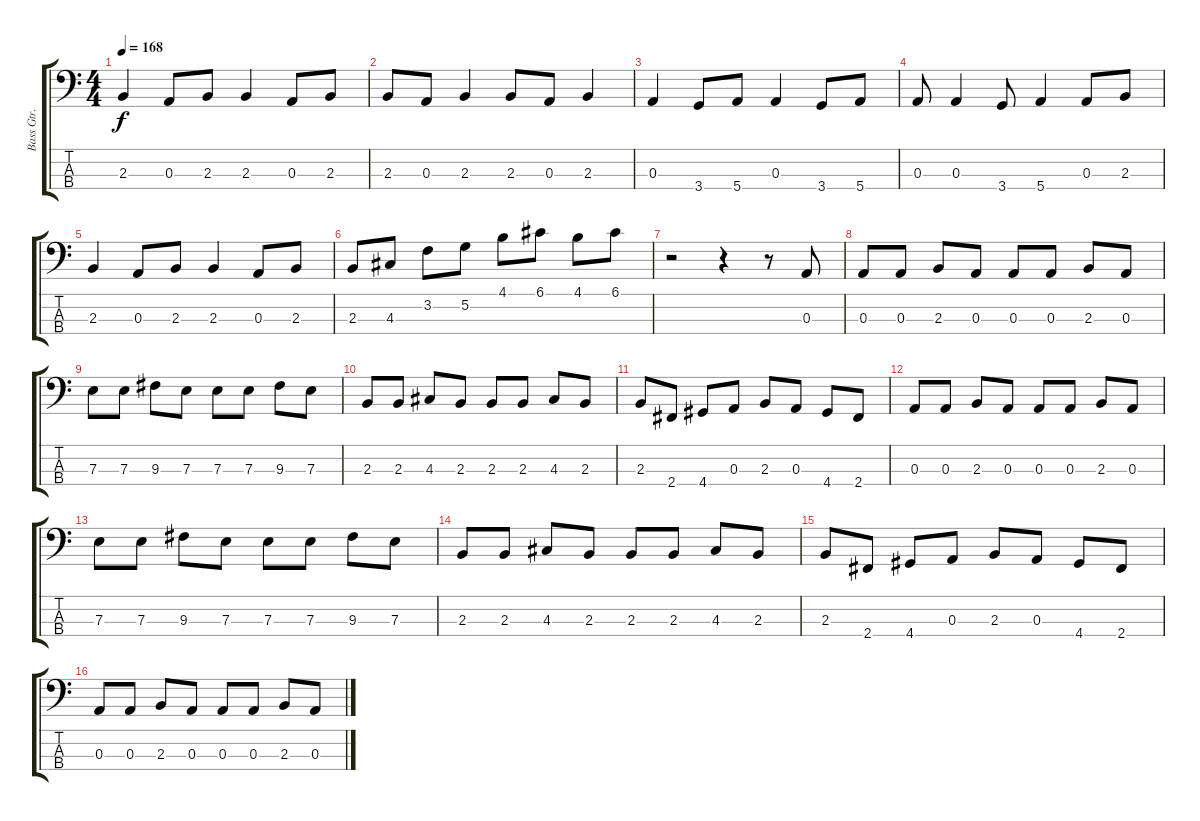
\track ("Bass Gtr." "Bass Gtr.") {instrument electricbasspick}
\staff {score tabs}
\tuning (G2 D2 A1 E1) {hide}
\ts (4 4)
\tempo 168
\clef f4
\ks c
2.3.4{dy f} 0.3.8 2.3.8 2.3.4 0.3.8 2.3.8 |
2.3.8 0.3.8 2.3.4 2.3.8 0.3.8 2.3.4 |
0.3.4 3.4.8 5.4.8 0.3.4 3.4.8 5.4.8 |
0.3.8 0.3.4 3.4.8 5.4.4 0.3.8 2.3.8 |
2.3.4 0.3.8 2.3.8 2.3.4 0.3.8 2.3.8 |
2.3.8 4.3.8 3.2.8 5.2.8 4.1.8 6.1.8 4.1.8 6.1.8 |
r.2 r.4 r.8 0.3.8 |
0.3.8 0.3.8 2.3.8 0.3.8 0.3.8 0.3.8 2.3.8 0.3.8 |
7.3.8 7.3.8 9.3.8 7.3.8 7.3.8 7.3.8 9.3.8 7.3.8 |
2.3.8 2.3.8 4.3.8 2.3.8 2.3.8 2.3.8 4.3.8 2.3.8 |
2.3.8 2.4.8 4.4.8 0.3.8 2.3.8 0.3.8 4.4.8 2.4.8 |
0.3.8 0.3.8 2.3.8 0.3.8 0.3.8 0.3.8 2.3.8 0.3.8 |
7.3.8 7.3.8 9.3.8 7.3.8 7.3.8 7.3.8 9.3.8 7.3.8 |
2.3.8 2.3.8 4.3.8 2.3.8 2.3.8 2.3.8 4.3.8 2.3.8 |
2.3.8 2.4.8 4.4.8 0.3.8 2.3.8 0.3.8 4.4.8 2.4.8 |
0.3.8 0.3.8 2.3.8 0.3.8 0.3.8 0.3.8 2.3.8 0.3.8
